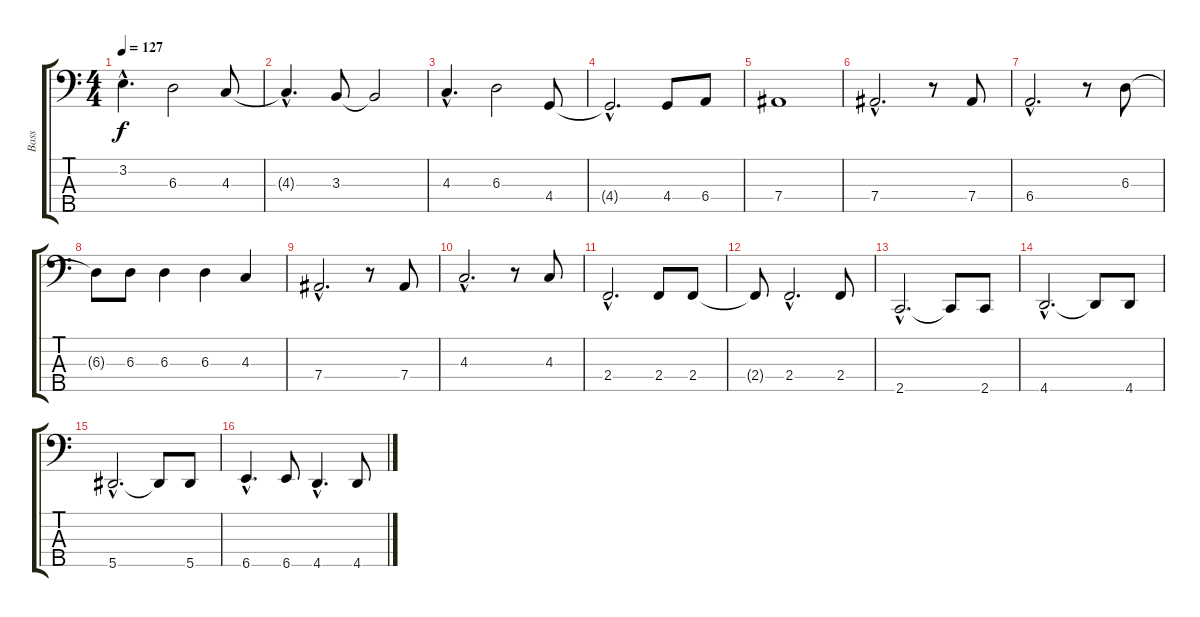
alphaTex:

\track ("Bass" "Bass") {instrument synthbass2}
\staff {score tabs}
\tuning (Gb2 Db2 Ab1 Eb1 Bb0) {hide}
\ts (4 4)
\tempo 127
\clef f4
\ks c
3.2{hac}.4{d dy f} 6.3.2 4.3.8 |
4.3{hac t}.4{d} 3.3.8 3.3{t}.2 |
4.3{hac}.4{d} 6.3.2 4.4.8 |
4.4{hac t}.2{d} 4.4.8 6.4.8 |
7.4.1 |
7.4{hac}.2{d} r.8 7.4.8 |
6.4{hac}.2{d} r.8 6.3.8 |
6.3{t}.8 6.3.8 6.3.4 6.3.4 4.3.4 |
7.4{hac}.2{d} r.8 7.4.8 |
4.3{hac}.2{d} r.8 4.3.8 |
2.4{hac}.2{d} 2.4.8 2.4.8 |
2.4{t}.8 2.4{hac}.2{d} 2.4.8 |
2.5{hac}.2{d} 2.5{t}.8 2.5.8 |
4.5{hac}.2{d} 4.5{t}.8 4.5.8 |
5.5{hac}.2{d} 5.5{t}.8 5.5.8 |
6.5{hac}.4{d} 6.5.8 4.5{hac}.4{d} 4.5.8
